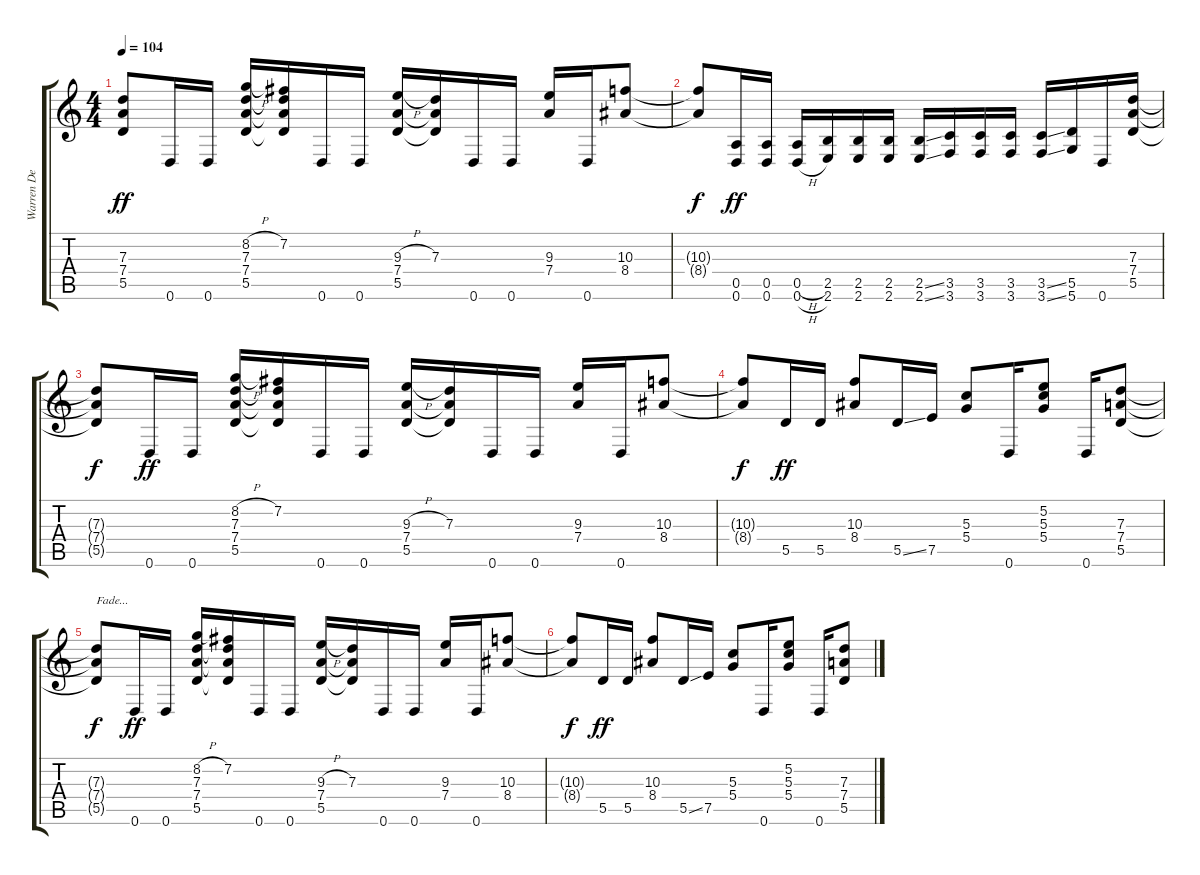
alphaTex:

\track ("Warren De Martini - Lead Guitar" "Warren De ") {instrument distortionguitar}
\staff {score tabs}
\tuning (E4 B3 G3 D3 A2 D2) {hide}
\ts (4 4)
\tempo 104
\clef g2
\ks c
(7.3 7.4 5.5).8{dy ff} 0.6.16 0.6.16 (8.2{h} 7.3 7.4 5.5).16 (7.2 7.3{t} 7.4{t} 5.5{t}).16 0.6.16 0.6.16 (9.3{h} 7.4 5.5).16 (7.3 7.4{t} 5.5{t}).16 0.6.16 0.6.16 (9.3 7.4).16 0.6.16 (10.3 8.4).8 |
(10.3{t} 8.4{t}).8{dy f} (0.5 0.6).16{dy ff} (0.5 0.6).16 (0.5{h} 0.6{h}).16 (2.5 2.6).16 (2.5 2.6).16 (2.5 2.6).16 (2.5{ss} 2.6{ss}).16 (3.5 3.6).16 (3.5 3.6).16 (3.5 3.6).16 (3.5{ss} 3.6{ss}).16 (5.5 5.6).16 0.6.16 (7.3 7.4 5.5).16 |
(7.3{t} 7.4{t} 5.5{t}).8{dy f volume 0} 0.6.16{dy ff} 0.6.16 (8.2{h} 7.3 7.4 5.5).16 (7.2 7.3{t} 7.4{t} 5.5{t}).16 0.6.16 0.6.16 (9.3{h} 7.4 5.5).16 (7.3 7.4{t} 5.5{t}).16 0.6.16 0.6.16 (9.3 7.4).16 0.6.16 (10.3 8.4).8 |
(10.3{t} 8.4{t}).8{dy f} 5.5.16{dy ff} 5.5.16 (10.3 8.4).8 5.5{ss}.16 7.5.16 (5.3 5.4).8 0.6.16 (5.2 5.3 5.4).8 0.6.16 (7.3 7.4 5.5).8 |
(7.3{t} 7.4{t} 5.5{t}).8{txt "Fade..." dy f} 0.6.16{dy ff} 0.6.16 (8.2{h} 7.3 7.4 5.5).16 (7.2 7.3{t} 7.4{t} 5.5{t}).16 0.6.16 0.6.16 (9.3{h} 7.4 5.5).16 (7.3 7.4{t} 5.5{t}).16 0.6.16 0.6.16 (9.3 7.4).16 0.6.16 (10.3 8.4).8 |
(10.3{t} 8.4{t}).8{dy f} 5.5.16{dy ff} 5.5.16 (10.3 8.4).8 5.5{ss}.16 7.5.16 (5.3 5.4).8 0.6.16 (5.2 5.3 5.4).8 0.6.16 (7.3 7.4 5.5).8
